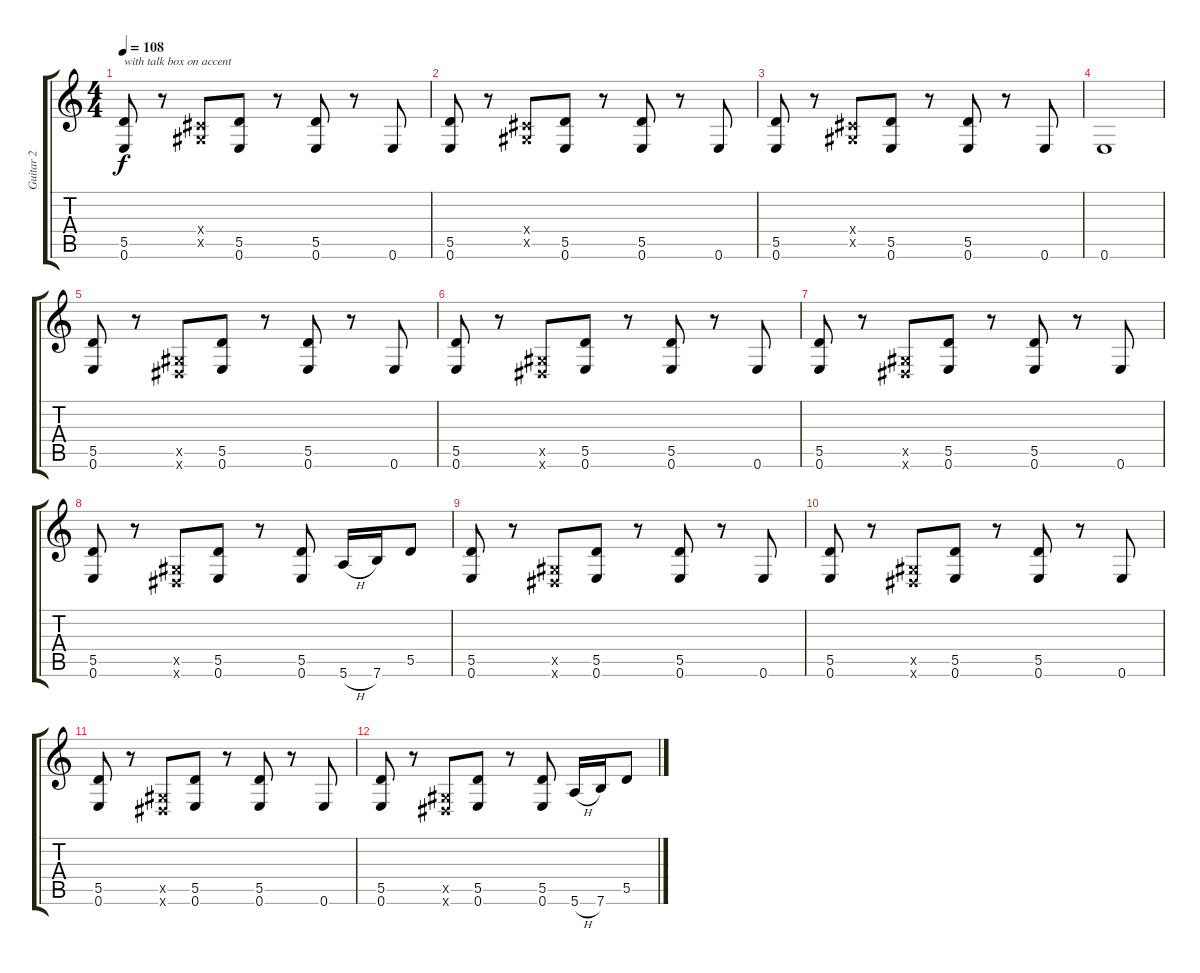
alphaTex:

\track ("Guitar 2" "Guitar 2") {instrument overdrivenguitar}
\staff {score tabs}
\tuning (E4 B3 G3 D3 A2 E2) {hide}
\ts (4 4)
\tempo 108
\clef g2
\ks c
(5.5 0.6).8{txt "with talk box on accent" dy f} r.8 (-1.4{x} -1.5{x}).8 (5.5 0.6).8 r.8 (5.5 0.6).8 r.8 0.6.8 |
(5.5 0.6).8 r.8 (-1.4{x} -1.5{x}).8 (5.5 0.6).8 r.8 (5.5 0.6).8 r.8 0.6.8 |
(5.5 0.6).8 r.8 (-1.4{x} -1.5{x}).8 (5.5 0.6).8 r.8 (5.5 0.6).8 r.8 0.6.8 |
0.6.1 |
(5.5 0.6).8 r.8 (-1.5{x} -1.6{x}).8 (5.5 0.6).8 r.8 (5.5 0.6).8 r.8 0.6.8 |
(5.5 0.6).8 r.8 (-1.5{x} -1.6{x}).8 (5.5 0.6).8 r.8 (5.5 0.6).8 r.8 0.6.8 |
(5.5 0.6).8 r.8 (-1.5{x} -1.6{x}).8 (5.5 0.6).8 r.8 (5.5 0.6).8 r.8 0.6.8 |
(5.5 0.6).8 r.8 (-1.5{x} -1.6{x}).8 (5.5 0.6).8 r.8 (5.5 0.6).8 5.6{h}.16 7.6.16 5.5.8 |
(5.5 0.6).8 r.8 (-1.5{x} -1.6{x}).8 (5.5 0.6).8 r.8 (5.5 0.6).8 r.8 0.6.8 |
(5.5 0.6).8 r.8 (-1.5{x} -1.6{x}).8 (5.5 0.6).8 r.8 (5.5 0.6).8 r.8 0.6.8 |
(5.5 0.6).8 r.8 (-1.5{x} -1.6{x}).8 (5.5 0.6).8 r.8 (5.5 0.6).8 r.8 0.6.8 |
(5.5 0.6).8 r.8 (-1.5{x} -1.6{x}).8 (5.5 0.6).8 r.8 (5.5 0.6).8 5.6{h}.16 7.6.16 5.5.8
